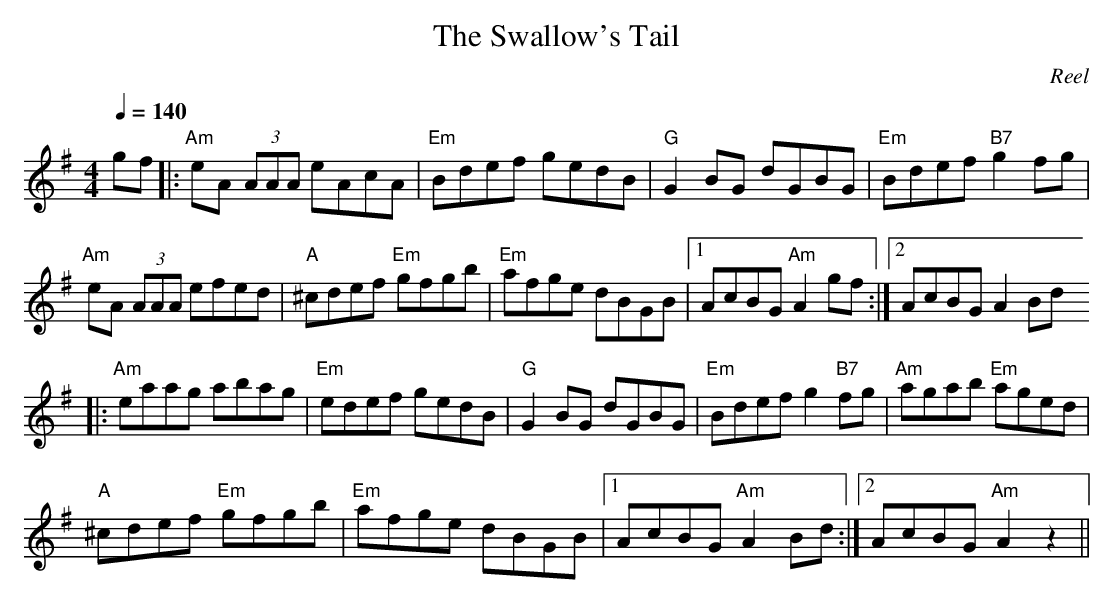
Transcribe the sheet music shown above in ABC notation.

X:1
T:The Swallow's Tail
C:Reel
M:4/4
Q:1/4=140
L:1/8
K:G
gf   \
|:  "Am"eA (3AAA eAcA | "Em"Bdef gedB | "G"G2 BG dGBG | "Em"Bdef "B7"g2 fg |
"Am"eA (3AAA efed | "A"^cdef "Em"gfgb | "Em"afge dBGB |1 AcBG "Am"A2  gf :|2  AcBG A2 Bd
|:  "Am"eaag abag | "Em"edef gedB | "G" G2 BG dGBG | "Em"Bdef g2 "B7"fg | "Am"agab "Em"aged |
"A"^cdef "Em"gfgb | "Em"afge dBGB |1 AcBG "Am"A2 Bd :|2 AcBG "Am"A2 z2 ||
